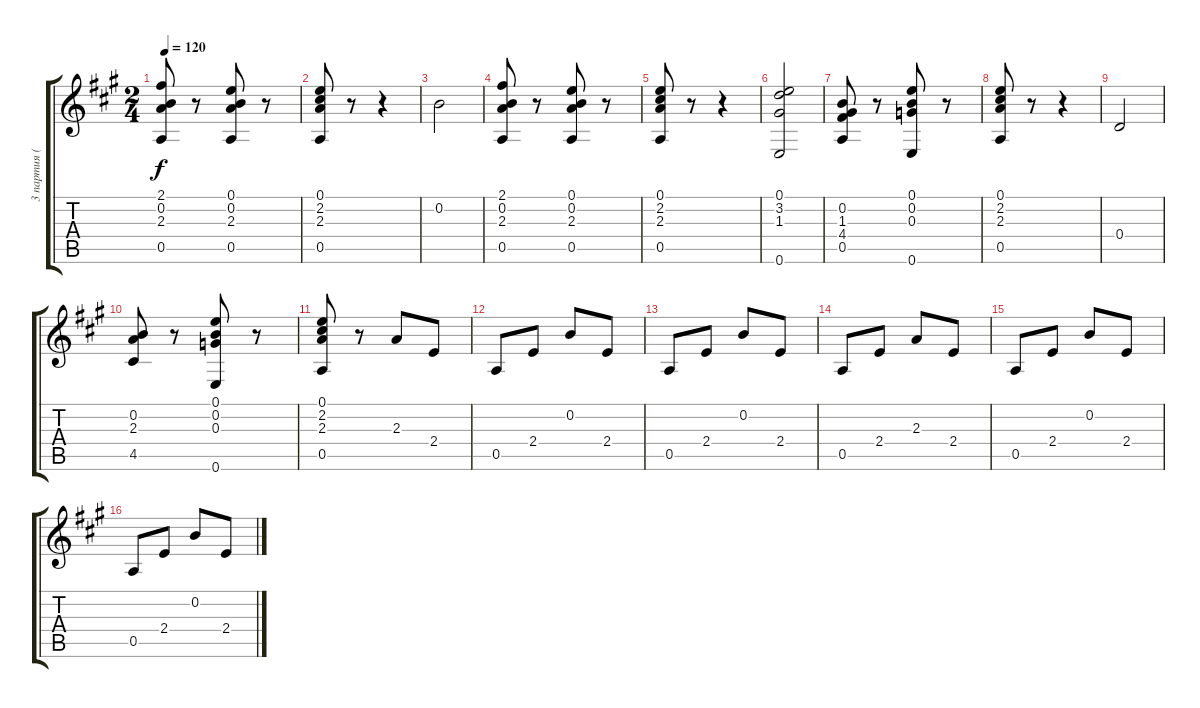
\track ("3 партия ( Guitar 3 )" "3 партия (") {instrument acousticguitarnylon}
\staff {score tabs}
\tuning (E4 B3 G3 D3 A2 E2) {hide}
\ts (2 4)
\tempo 120
\clef g2
\ks a
(2.1 0.2 2.3 0.5).8{dy f} r.8 (0.1 0.2 2.3 0.5).8 r.8 |
(0.1 2.2 2.3 0.5).8 r.8 r.4 |
0.2.2 |
(2.1 0.2 2.3 0.5).8 r.8 (0.1 0.2 2.3 0.5).8 r.8 |
(0.1 2.2 2.3 0.5).8 r.8 r.4 |
(0.1 3.2 1.3 0.6).2 |
(0.2 1.3 4.4 0.5).8 r.8 (0.1 0.2 0.3 0.6).8 r.8 |
(0.1 2.2 2.3 0.5).8 r.8 r.4 |
0.4.2 |
(0.2 2.3 4.5).8 r.8 (0.1 0.2 0.3 0.6).8 r.8 |
(0.1 2.2 2.3 0.5).8 r.8 2.3.8 2.4.8 |
0.5.8 2.4.8 0.2.8 2.4.8 |
0.5.8 2.4.8 0.2.8 2.4.8 |
0.5.8 2.4.8 2.3.8 2.4.8 |
0.5.8 2.4.8 0.2.8 2.4.8 |
0.5.8 2.4.8 0.2.8 2.4.8
